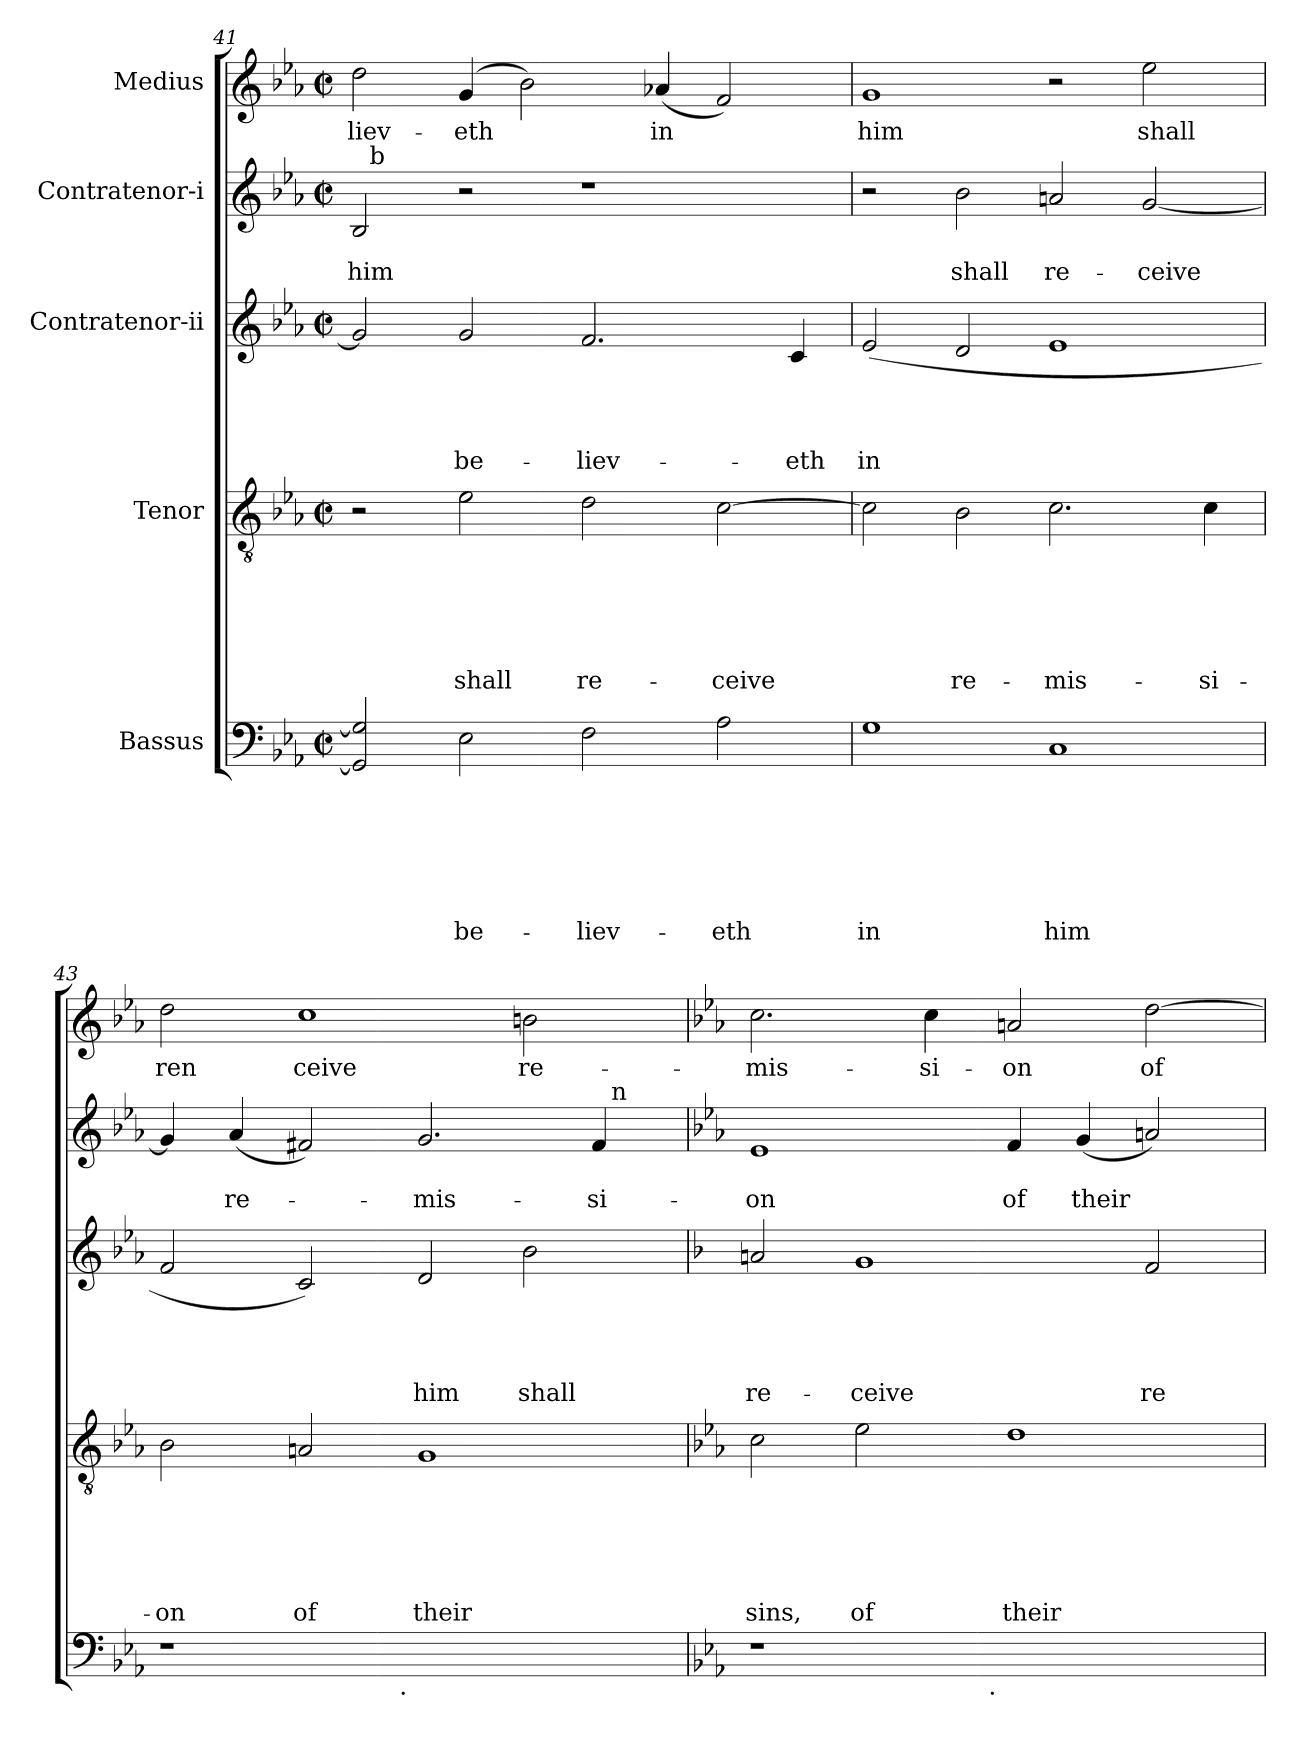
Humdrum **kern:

**kern	**text	**text	**text	**text	**text	**text	**text	**kern	**text	**text	**text	**text	**text	**text	**kern	**text	**text	**text	**text	**kern	**text	**text	**kern	**text
*part5	*part5	*part5	*part5	*part5	*part5	*part5	*part5	*part4	*part4	*part4	*part4	*part4	*part4	*part4	*part3	*part3	*part3	*part3	*part3	*part2	*part2	*part2	*part1	*part1
*staff5	*staff5	*staff5	*staff5	*staff5	*staff5	*staff5	*staff5	*staff4	*staff4	*staff4	*staff4	*staff4	*staff4	*staff4	*staff3	*staff3	*staff3	*staff3	*staff3	*staff2	*staff2	*staff2	*staff1	*staff1
*I"Bassus	*	*	*	*	*	*	*	*I"Tenor	*	*	*	*	*	*	*I"Contratenor-ii	*	*	*	*	*I"Contratenor-i	*	*	*I"Medius	*
!!LO:PB:g=z
*clefF4	*	*	*	*	*	*	*	*clefGv2	*	*	*	*	*	*	*clefG2	*	*	*	*	*clefG2	*	*	*clefG2	*
*k[b-e-a-]	*	*	*	*	*	*	*	*k[b-e-a-]	*	*	*	*	*	*	*k[b-e-a-]	*	*	*	*	*k[b-e-a-]	*	*	*k[b-e-a-]	*
*E-:	*	*	*	*	*	*	*	*E-:	*	*	*	*	*	*	*E-:	*	*	*	*	*E-:	*	*	*E-:	*
*M2/2	*	*	*	*	*	*	*	*M2/2	*	*	*	*	*	*	*M2/2	*	*	*	*	*M2/2	*	*	*M2/2	*
*met(c|)	*	*	*	*	*	*	*	*met(c|)	*	*	*	*	*	*	*met(c|)	*	*	*	*	*met(c|)	*	*	*met(c|)	*
=41	=41	=41	=41	=41	=41	=41	=41	=41	=41	=41	=41	=41	=41	=41	=41	=41	=41	=41	=41	=41	=41	=41	=41	=41
!	!	!	!	!	!	!	!	!	!	!	!	!	!	!	!	!	!	!	!	!	!	!LO:LY:b	!	!LO:LY:b
*	*	*	*	*	*	*	*	*	*	*	*	*	*	*	*	*	*	*	*	*^	*	*	*	*
2GG/] 2G/]	.	.	.	.	.	.	.	2r	.	.	.	.	.	.	2g/]	.	.	.	.	2B-/	32ryy	.	him	2dd\	-liev-
!	!	!	!	!	!	!	!	!	!	!	!	!	!	!	!	!	!	!	!	!	!LO:TX:a:t=b	!	!	!	!
.	.	.	.	.	.	.	.	.	.	.	.	.	.	.	.	.	.	.	.	.	1ryy	.	.	.	.
!	!	!	!	!	!	!	!LO:LY:b	!	!	!	!	!	!	!LO:LY:b	!	!	!	!	!LO:LY:b	!	!	!	!	!	!LO:LY:b
2E-\	.	.	.	.	.	.	be-	2e-\	.	.	.	.	.	shall	2g/	.	.	.	be-	2r	.	.	.	(4g/	-eth
.	.	.	.	.	.	.	.	.	.	.	.	.	.	.	.	.	.	.	.	.	.	.	.	2b-\)	.
!	!	!	!	!	!	!	!LO:LY:b	!	!	!	!	!	!	!LO:LY:b	!	!	!	!	!LO:LY:b	!	!	!	!	!	!
2F\	.	.	.	.	.	.	-liev-	2d\	.	.	.	.	.	re-	2.f/	.	.	.	-liev-	1r	.	.	.	.	.
.	.	.	.	.	.	.	.	.	.	.	.	.	.	.	.	.	.	.	.	.	2ryy	.	.	.	.
!	!	!	!	!	!	!	!	!	!	!	!	!	!	!	!	!	!	!	!	!	!	!	!	!	!LO:LY:b
.	.	.	.	.	.	.	.	.	.	.	.	.	.	.	.	.	.	.	.	.	.	.	.	(<4a-X/	in
!	!	!	!	!	!	!	!LO:LY:b	!	!	!	!	!	!	!LO:LY:b	!	!	!	!	!	!	!	!	!	!	!
2A-\	.	.	.	.	.	.	-eth	[>2c\	.	.	.	.	.	-ceive	.	.	.	.	.	.	.	.	.	2f/)	.
.	.	.	.	.	.	.	.	.	.	.	.	.	.	.	.	.	.	.	.	.	4...ryy	.	.	.	.
!	!	!	!	!	!	!	!	!	!	!	!	!	!	!	!	!	!	!	!LO:LY:b	!	!	!	!	!	!
.	.	.	.	.	.	.	.	.	.	.	.	.	.	.	4c/	.	.	.	-eth	.	.	.	.	.	.
=42	=42	=42	=42	=42	=42	=42	=42	=42	=42	=42	=42	=42	=42	=42	=42	=42	=42	=42	=42	=42	=42	=42	=42	=42	=42
!	!	!	!	!	!	!	!LO:LY:b	!	!	!	!	!	!	!	!	!	!	!	!LO:LY:b	!	!	!	!	!	!LO:LY:b
*	*	*	*	*	*	*	*	*	*	*	*	*	*	*	*	*	*	*	*	*v	*v	*	*	*	*
1G	.	.	.	.	.	.	in	2c\]	.	.	.	.	.	.	(<2e-/	.	.	.	in	2r	.	.	1g	him
!	!	!	!	!	!	!	!	!	!	!	!	!	!	!LO:LY:b	!	!	!	!	!	!	!	!LO:LY:b	!	!
.	.	.	.	.	.	.	.	2B-\	.	.	.	.	.	re-	2d/	.	.	.	.	2b-\	.	shall	.	.
!	!	!	!	!	!	!	!LO:LY:b	!	!	!	!	!	!	!LO:LY:b	!	!	!	!	!	!	!	!LO:LY:b	!	!
1C	.	.	.	.	.	.	him	2.c\	.	.	.	.	.	-mis-	1e-	.	.	.	.	2an/	.	re-	2r	.
!	!	!	!	!	!	!	!	!	!	!	!	!	!	!	!	!	!	!	!	!	!	!LO:LY:b	!	!LO:LY:b
.	.	.	.	.	.	.	.	.	.	.	.	.	.	.	.	.	.	.	.	[<2g/	.	-ceive	2ee-\	shall
!	!	!	!	!	!	!	!	!	!	!	!	!	!	!LO:LY:b	!	!	!	!	!	!	!	!	!	!
.	.	.	.	.	.	.	.	4c\	.	.	.	.	.	-si-	.	.	.	.	.	.	.	.	.	.
=43	=43	=43	=43	=43	=43	=43	=43	=43	=43	=43	=43	=43	=43	=43	=43	=43	=43	=43	=43	=43	=43	=43	=43	=43
!	!	!	!	!	!	!	!	!	!	!	!	!	!	!LO:LY:b	!	!	!	!	!	!	!	!	!	!LO:LY:b
*^	*	*	*	*	*	*	*	*	*	*	*	*	*	*	*	*	*	*	*	*^	*	*	*	*
1r	2ryy	.	.	.	.	.	.	.	2B-\	.	.	.	.	.	-on	2f/	.	.	.	.	4g/]	1ryy	.	.	2dd\	re­n
!	!	!	!	!	!	!	!	!	!	!	!	!	!	!	!	!	!	!	!	!	!	!	!	!LO:LY:b	!	!
.	.	.	.	.	.	.	.	.	.	.	.	.	.	.	.	.	.	.	.	.	(<4a-/	.	.	re-	.	.
!	!	!	!	!	!	!	!	!	!	!	!	!	!	!	!LO:LY:b	!	!	!	!	!	!	!	!	!	!	!LO:LY:b
.	4...ryy	.	.	.	.	.	.	.	2An/	.	.	.	.	.	of	2c/)	.	.	.	.	2f#X/)	.	.	.	1cc	ceive
!	!LO:TX:b:t=.	!	!	!	!	!	!	!	!	!	!	!	!	!	!	!	!	!	!	!	!	!	!	!	!	!
.	1ryy	.	.	.	.	.	.	.	.	.	.	.	.	.	.	.	.	.	.	.	.	.	.	.	.	.
!	!	!	!	!	!	!	!	!	!	!	!	!	!	!	!LO:LY:b	!	!	!	!	!LO:LY:b	!	!	!	!LO:LY:b	!	!
1ryy	.	.	.	.	.	.	.	.	1G	.	.	.	.	.	their	2d/	.	.	.	him	2.g/	2ryy	.	-mis-	.	.
!	!	!	!	!	!	!	!	!	!	!	!	!	!	!	!	!	!	!	!	!LO:LY:b	!	!	!	!	!	!LO:LY:b
.	.	.	.	.	.	.	.	.	.	.	.	.	.	.	.	2b-\	.	.	.	shall	.	4ryy	.	.	2bn\	re-
!	!	!	!	!	!	!	!	!	!	!	!	!	!	!	!	!	!	!	!	!	!	!	!	!LO:LY:b	!	!
.	.	.	.	.	.	.	.	.	.	.	.	.	.	.	.	.	.	.	.	.	4f#/	32ryy	.	-si-	.	.
!	!	!	!	!	!	!	!	!	!	!	!	!	!	!	!	!	!	!	!	!	!	!LO:TX:a:t=n	!	!	!	!
.	.	.	.	.	.	.	.	.	.	.	.	.	.	.	.	.	.	.	.	.	.	8..ryy	.	.	.	.
.	32ryy	.	.	.	.	.	.	.	.	.	.	.	.	.	.	.	.	.	.	.	.	.	.	.	.	.
*	*	*	*	*	*	*	*	*	*	*	*	*	*	*	*	*	*	*	*	*	*v	*v	*	*	*	*
=44	=44	=44	=44	=44	=44	=44	=44	=44	=44	=44	=44	=44	=44	=44	=44	=44	=44	=44	=44	=44	=44	=44	=44	=44	=44
*	*	*	*	*	*	*	*	*	*	*	*	*	*	*	*	*k[b-]	*	*	*	*	*	*	*	*	*
*	*	*	*	*	*	*	*	*	*	*	*	*	*	*	*	*F:	*	*	*	*	*	*	*	*	*
*	*	*	*	*	*	*	*	*	*	*	*	*	*	*	*	*	*	*	*	*	*^	*	*	*	*
!	!	!	!	!	!	!	!	!	!	!	!	!	!	!	!LO:LY:b	!	!	!	!	!LO:LY:b	!	!	!	!LO:LY:b	!	!LO:LY:b
*	*	*	*	*	*	*	*	*	*	*	*	*	*	*	*	*	*	*	*	*	*v	*v	*	*	*	*
1r	2ryy	.	.	.	.	.	.	.	2c\	.	.	.	.	.	sins,	2an/	.	.	.	re-	1e-	.	-on	2.cc\	-mis-
!	!	!	!	!	!	!	!	!	!	!	!	!	!	!	!LO:LY:b	!	!	!	!	!LO:LY:b	!	!	!	!	!
.	4...ryy	.	.	.	.	.	.	.	2e-\	.	.	.	.	.	of	1g	.	.	.	-ceive	.	.	.	.	.
!	!	!	!	!	!	!	!	!	!	!	!	!	!	!	!	!	!	!	!	!	!	!	!	!	!LO:LY:b
.	.	.	.	.	.	.	.	.	.	.	.	.	.	.	.	.	.	.	.	.	.	.	.	4cc\	-si-
!	!LO:TX:b:t=.	!	!	!	!	!	!	!	!	!	!	!	!	!	!	!	!	!	!	!	!	!	!	!	!
.	1ryy	.	.	.	.	.	.	.	.	.	.	.	.	.	.	.	.	.	.	.	.	.	.	.	.
!	!	!	!	!	!	!	!	!	!	!	!	!	!	!	!LO:LY:b	!	!	!	!	!	!	!	!LO:LY:b	!	!LO:LY:b
1ryy	.	.	.	.	.	.	.	.	1d	.	.	.	.	.	their	.	.	.	.	.	4f/	.	of	2an/	-on
!	!	!	!	!	!	!	!	!	!	!	!	!	!	!	!	!	!	!	!	!	!	!	!LO:LY:b	!	!
.	.	.	.	.	.	.	.	.	.	.	.	.	.	.	.	.	.	.	.	.	(<4g/	.	their	.	.
!	!	!	!	!	!	!	!	!	!	!	!	!	!	!	!	!	!	!	!	!LO:LY:b	!	!	!	!	!LO:LY:b
.	.	.	.	.	.	.	.	.	.	.	.	.	.	.	.	2f/	.	.	.	re-	2an/)	.	.	[<2dd\	of
.	32ryy	.	.	.	.	.	.	.	.	.	.	.	.	.	.	.	.	.	.	.	.	.	.	.	.
*v	*v	*	*	*	*	*	*	*	*	*	*	*	*	*	*	*	*	*	*	*	*	*	*	*	*
=	=	=	=	=	=	=	=	=	=	=	=	=	=	=	=	=	=	=	=	=	=	=	=	=
*-	*-	*-	*-	*-	*-	*-	*-	*-	*-	*-	*-	*-	*-	*-	*-	*-	*-	*-	*-	*-	*-	*-	*-	*-
